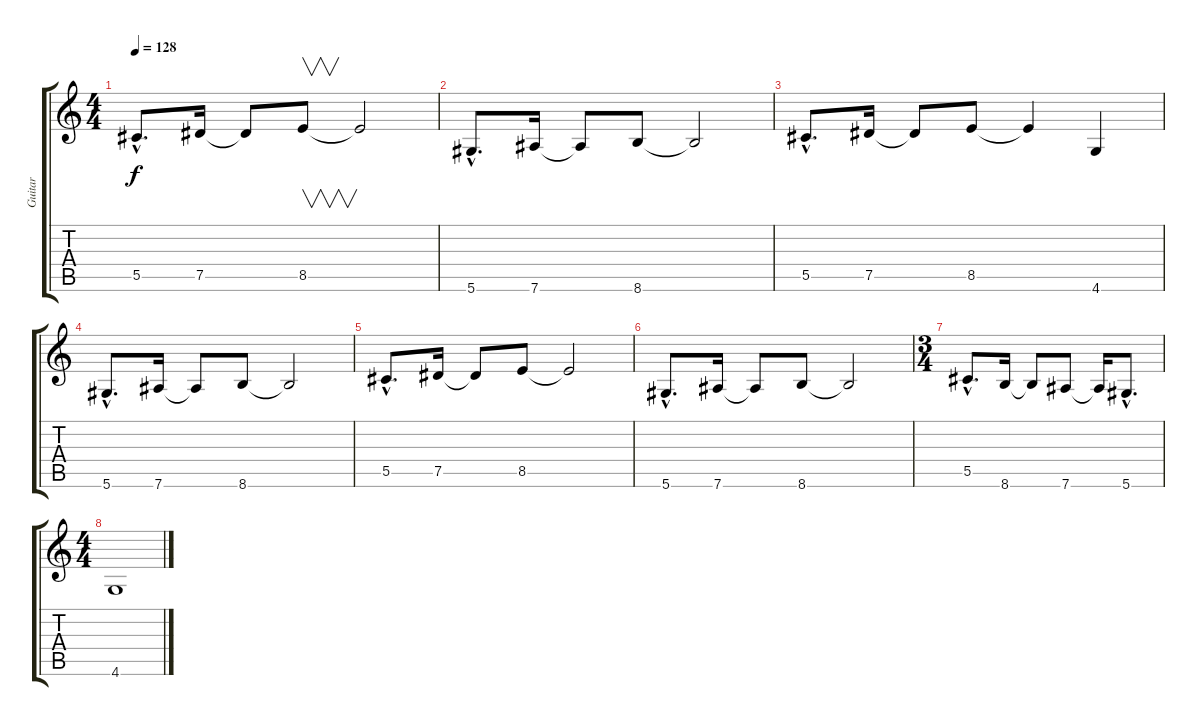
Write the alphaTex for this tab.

\track ("Guitar" "Guitar") {instrument distortionguitar}
\staff {score tabs}
\tuning (Eb4 Bb3 Gb3 Db3 Ab2 Eb2) {hide}
\ts (4 4)
\tempo 128
\clef g2
\ks c
5.5{hac}.8{d dy f} 7.5.16 7.5{t}.8 8.5.8{v} 8.5{t}.2 |
5.6{hac}.8{d} 7.6.16 7.6{t}.8 8.6.8 8.6{t}.2 |
5.5{hac}.8{d} 7.5.16 7.5{t}.8 8.5.8 8.5{t}.4 4.6.4 |
5.6{hac}.8{d} 7.6.16 7.6{t}.8 8.6.8 8.6{t}.2 |
5.5{hac}.8{d} 7.5.16 7.5{t}.8 8.5.8 8.5{t}.2 |
5.6{hac}.8{d} 7.6.16 7.6{t}.8 8.6.8 8.6{t}.2 |
\ts (3 4)
5.5{hac}.8{d} 8.6.16 8.6{t}.8 7.6.8 7.6{t}.16 5.6{hac}.8{d} |
\ts (4 4)
4.6.1
